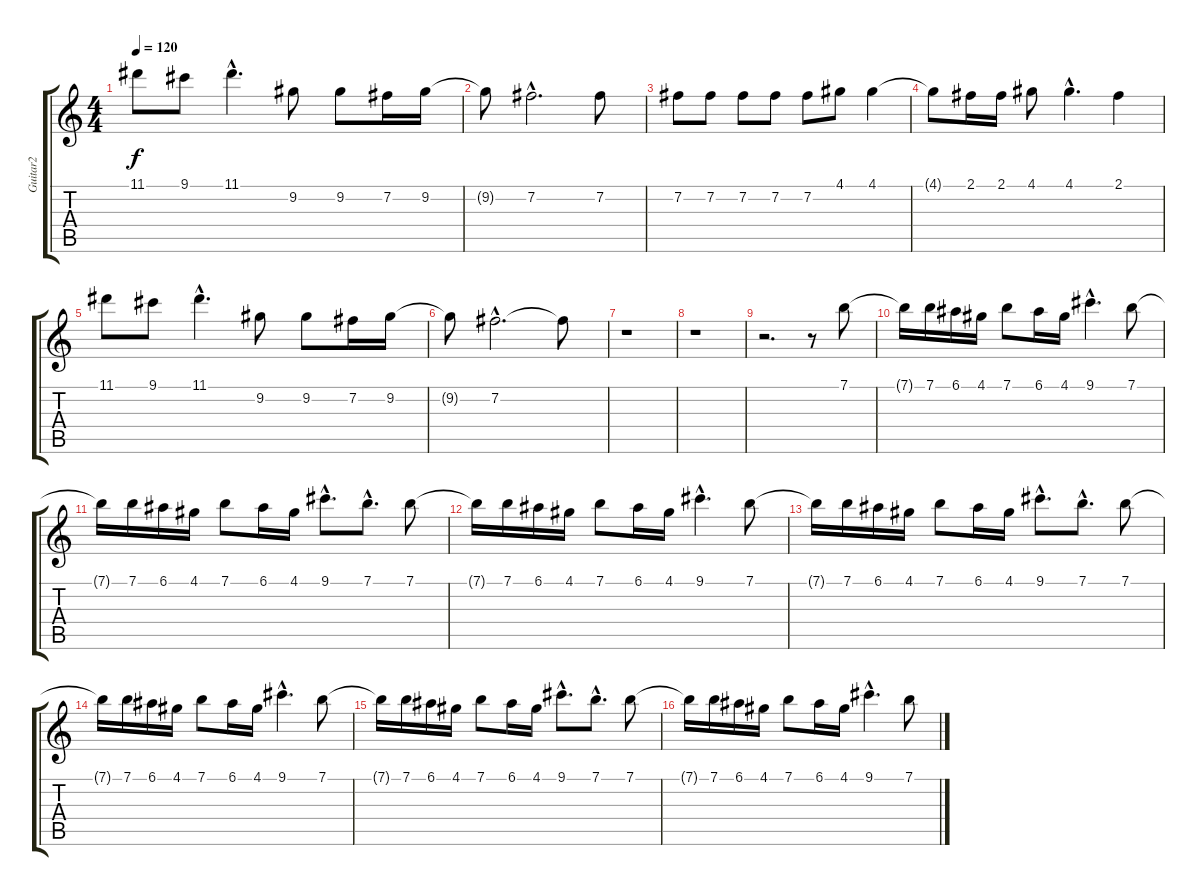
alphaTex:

\track ("Guitar2" "Guitar2") {instrument distortionguitar}
\staff {score tabs}
\tuning (E4 B3 G3 D3 A2 E2) {hide}
\ts (4 4)
\tempo 120
\clef g2
\ks c
11.1.8{dy f} 9.1.8 11.1{hac}.4{d} 9.2.8 9.2.8 7.2.16 9.2.16 |
9.2{t}.8 7.2{hac}.2{d} 7.2.8 |
7.2.8 7.2.8 7.2.8 7.2.8 7.2.8 4.1.8 4.1.4 |
4.1{t}.8 2.1.16 2.1.16 4.1.8 4.1{hac}.4{d} 2.1.4 |
11.1.8 9.1.8 11.1{hac}.4{d} 9.2.8 9.2.8 7.2.16 9.2.16 |
9.2{t}.8 7.2{hac}.2{d} 7.2{t}.8 |
r.1 |
r.1 |
r.2{d} r.8 7.1.8 |
7.1{t}.16 7.1.16 6.1.16 4.1.16 7.1.8 6.1.16 4.1.16 9.1{hac}.4{d} 7.1.8 |
7.1{t}.16 7.1.16 6.1.16 4.1.16 7.1.8 6.1.16 4.1.16 9.1{hac}.8{d} 7.1{hac}.8{d} 7.1.8 |
7.1{t}.16 7.1.16 6.1.16 4.1.16 7.1.8 6.1.16 4.1.16 9.1{hac}.4{d} 7.1.8 |
7.1{t}.16 7.1.16 6.1.16 4.1.16 7.1.8 6.1.16 4.1.16 9.1{hac}.8{d} 7.1{hac}.8{d} 7.1.8 |
7.1{t}.16 7.1.16 6.1.16 4.1.16 7.1.8 6.1.16 4.1.16 9.1{hac}.4{d} 7.1.8 |
7.1{t}.16 7.1.16 6.1.16 4.1.16 7.1.8 6.1.16 4.1.16 9.1{hac}.8{d} 7.1{hac}.8{d} 7.1.8 |
7.1{t}.16 7.1.16 6.1.16 4.1.16 7.1.8 6.1.16 4.1.16 9.1{hac}.4{d} 7.1.8
